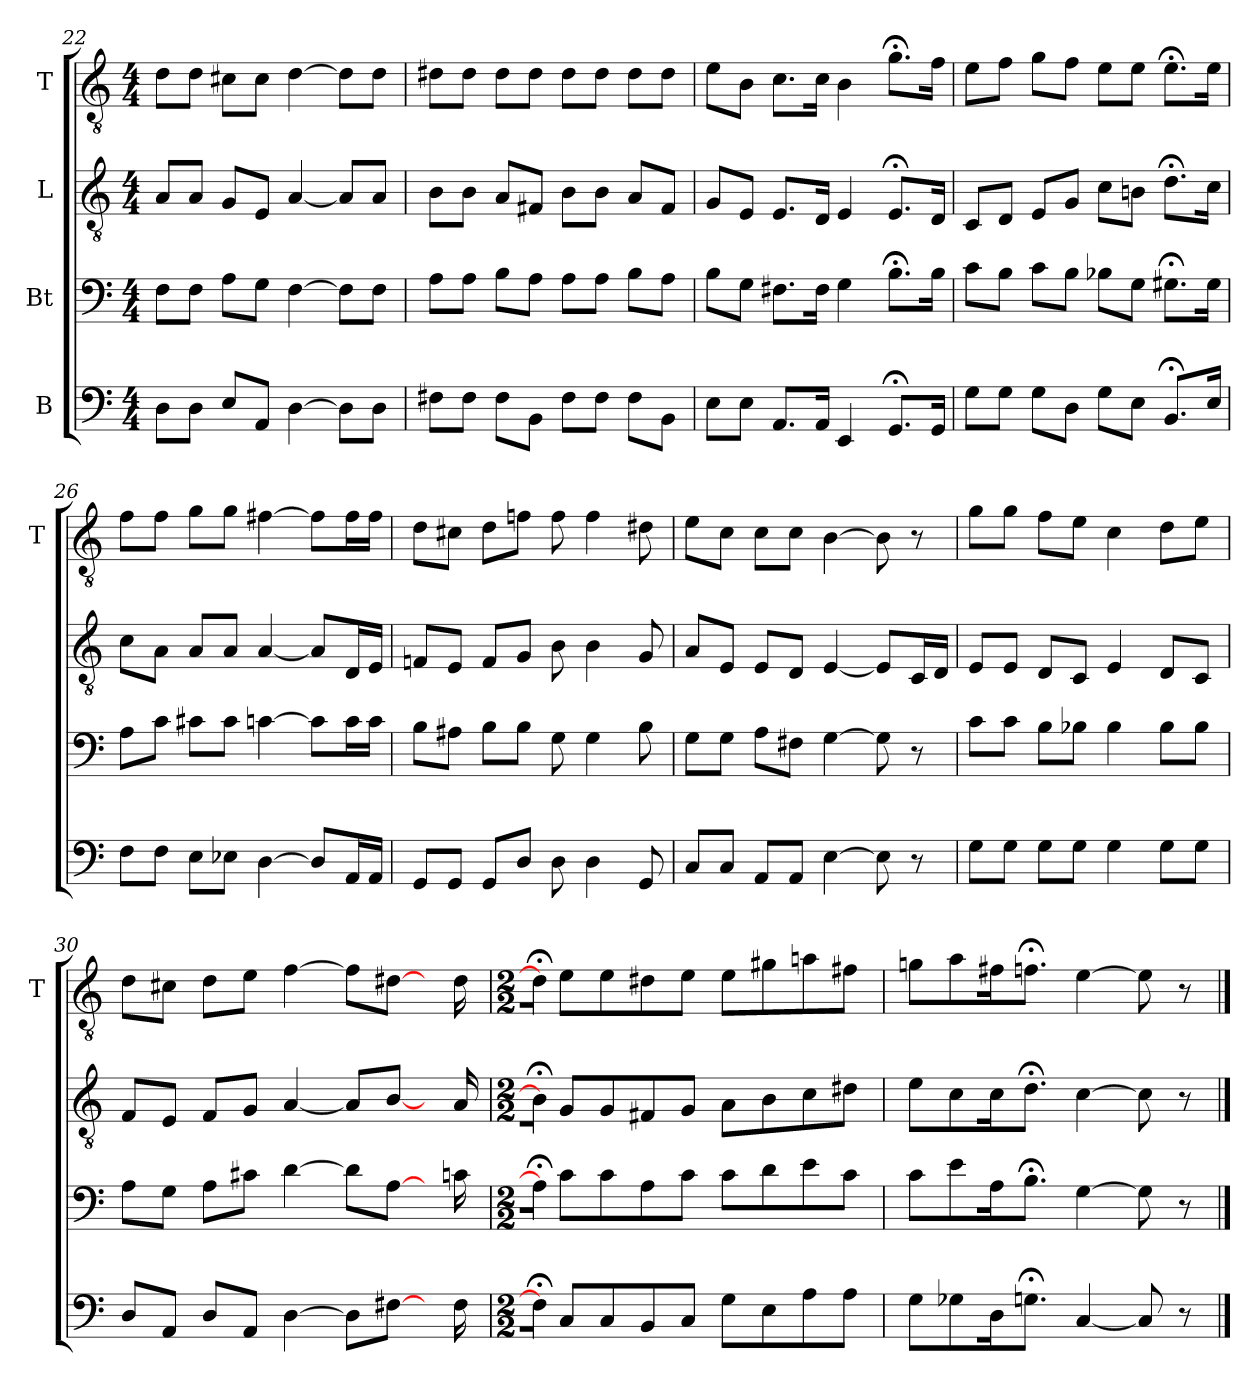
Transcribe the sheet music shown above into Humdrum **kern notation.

**kern	**kern	**kern	**kern
*part4	*part3	*part2	*part1
*staff4	*staff3	*staff2	*staff1
*I"B	*I"Bt	*I"L	*I"T
*	*	*	*I'T
*clefF4	*clefF4	*clefGv2	*clefGv2
*k[]	*k[]	*k[]	*k[]
*C:	*C:	*C:	*C:
*M4/4	*M4/4	*M4/4	*M4/4
=22	=22	=22	=22
8DL	8FL	8AL	8dL
8DJ	8FJ	8AJ	8dJ
8EL	8AL	8GL	8c#XL
8AAJ	8GJ	8EJ	8c#J
[4D	[4F	[4A	[4d
8DL]	8FL]	8AL]	8dL]
8DJ	8FJ	8AJ	8dJ
=23	=23	=23	=23
8F#XL	8AL	8BL	8d#XL
8F#J	8AJ	8BJ	8d#J
8F#L	8BL	8AL	8d#L
8BBJ	8AJ	8F#XJ	8d#J
8F#L	8AL	8BL	8d#L
8F#J	8AJ	8BJ	8d#J
8F#L	8BL	8AL	8d#L
8BBJ	8AJ	8F#J	8d#J
=24	=24	=24	=24
8EL	8BL	8GL	8eL
8EJ	8GJ	8EJ	8BJ
8.AAL	8.F#XL	8.EL	8.cL
16AAJk	16F#Jk	16DJk	16cJk
4EE	4G	4E	4B
8.GG;<L	8.B;<L	8.E;<L	8.g;<L
16GGJk	16BJk	16DJk	16fJk
=25	=25	=25	=25
8GL	8cL	8CL	8eL
8GJ	8BJ	8DJ	8fJ
8GL	8cL	8EL	8gL
8DJ	8BJ	8GJ	8fJ
8GL	8B-XL	8cL	8eL
8EJ	8GJ	8BnJ	8eJ
8.BB;<L	8.G#X;<L	8.d;<L	8.e;<L
16EJk	16G#Jk	16cJk	16eJk
=26	=26	=26	=26
8FL	8AL	8cL	8fL
8FJ	8cJ	8AJ	8fJ
8EL	8c#XL	8AL	8gL
8E-XJ	8c#J	8AJ	8gJ
[4D	[4cn	[4A	[4f#X
8DL]	8cL]	8AL]	8f#L]
16AAL	16cL	16DL	16f#L
16AAJJ	16cJJ	16EJJ	16f#JJ
=27	=27	=27	=27
8GGL	8BL	8FnL	8dL
8GGJ	8A#XJ	8EJ	8c#XJ
8GGL	8BL	8FL	8dL
8DJ	8BJ	8GJ	8fnJ
8D	8G	8B	8f
4D	4G	4B	4f
8GG	8B	8G	8d#X
=28	=28	=28	=28
8CL	8GL	8AL	8eL
8CJ	8GJ	8EJ	8cJ
8AAL	8AL	8EL	8cL
8AAJ	8F#XJ	8DJ	8cJ
[4E	[4G	[4E	[4B
8E]	8G]	8EL]	8B]
8r	8r	16CL	8r
.	.	16DJJ	.
=29	=29	=29	=29
8GL	8cL	8EL	8gL
8GJ	8cJ	8EJ	8gJ
8GL	8BL	8DL	8fL
8GJ	8B-XJ	8CJ	8eJ
4G	4B-	4E	4c
8GL	8B-L	8DL	8dL
8GJ	8B-J	8CJ	8eJ
=30	=30	=30	=30
8DL	8AL	8FL	8dL
8AAJ	8GJ	8EJ	8c#XJ
8DL	8AL	8FL	8dL
8AAJ	8c#XJ	8GJ	8eJ
[4D	[4d	[4A	[4f
8DL]	8dL]	8AL]	8fL]
[8F#XJ	[8AJ	[8BJ	[8d#XJ
16ryy	16ryy	16ryy	16ryy
16F#	16cn	16A	16d#
=31	=31	=31	=31
*M2/2	*M2/2	*M2/2	*M2/2
16F#;<J]	16A;<J]	16B;<J]	16d#;<J]
8CL	8cL	8GL	8eL
8C	8c	8G	8e
8BB	8A	8F#X	8d#X
8CJ	8cJ	8GJ	8eJ
8GL	8cL	8AL	8eL
8E	8d	8B	8g#X
8A	8e	8c	8an
8AJ	8cJ	8d#XJ	8f#XJ
=32	=32	=32	=32
8GL	8cL	8eL	8gnL
8G-X	8e	8c	8a
16DK	16AK	16cK	16f#XK
8.Gn;<J	8.B;<J	8.d;<J	8.fn;<J
[4C	[4G	[4c	[4e
8C]	8G]	8c]	8e]
8r	8r	8r	8r
==	==	==	==
*-	*-	*-	*-
